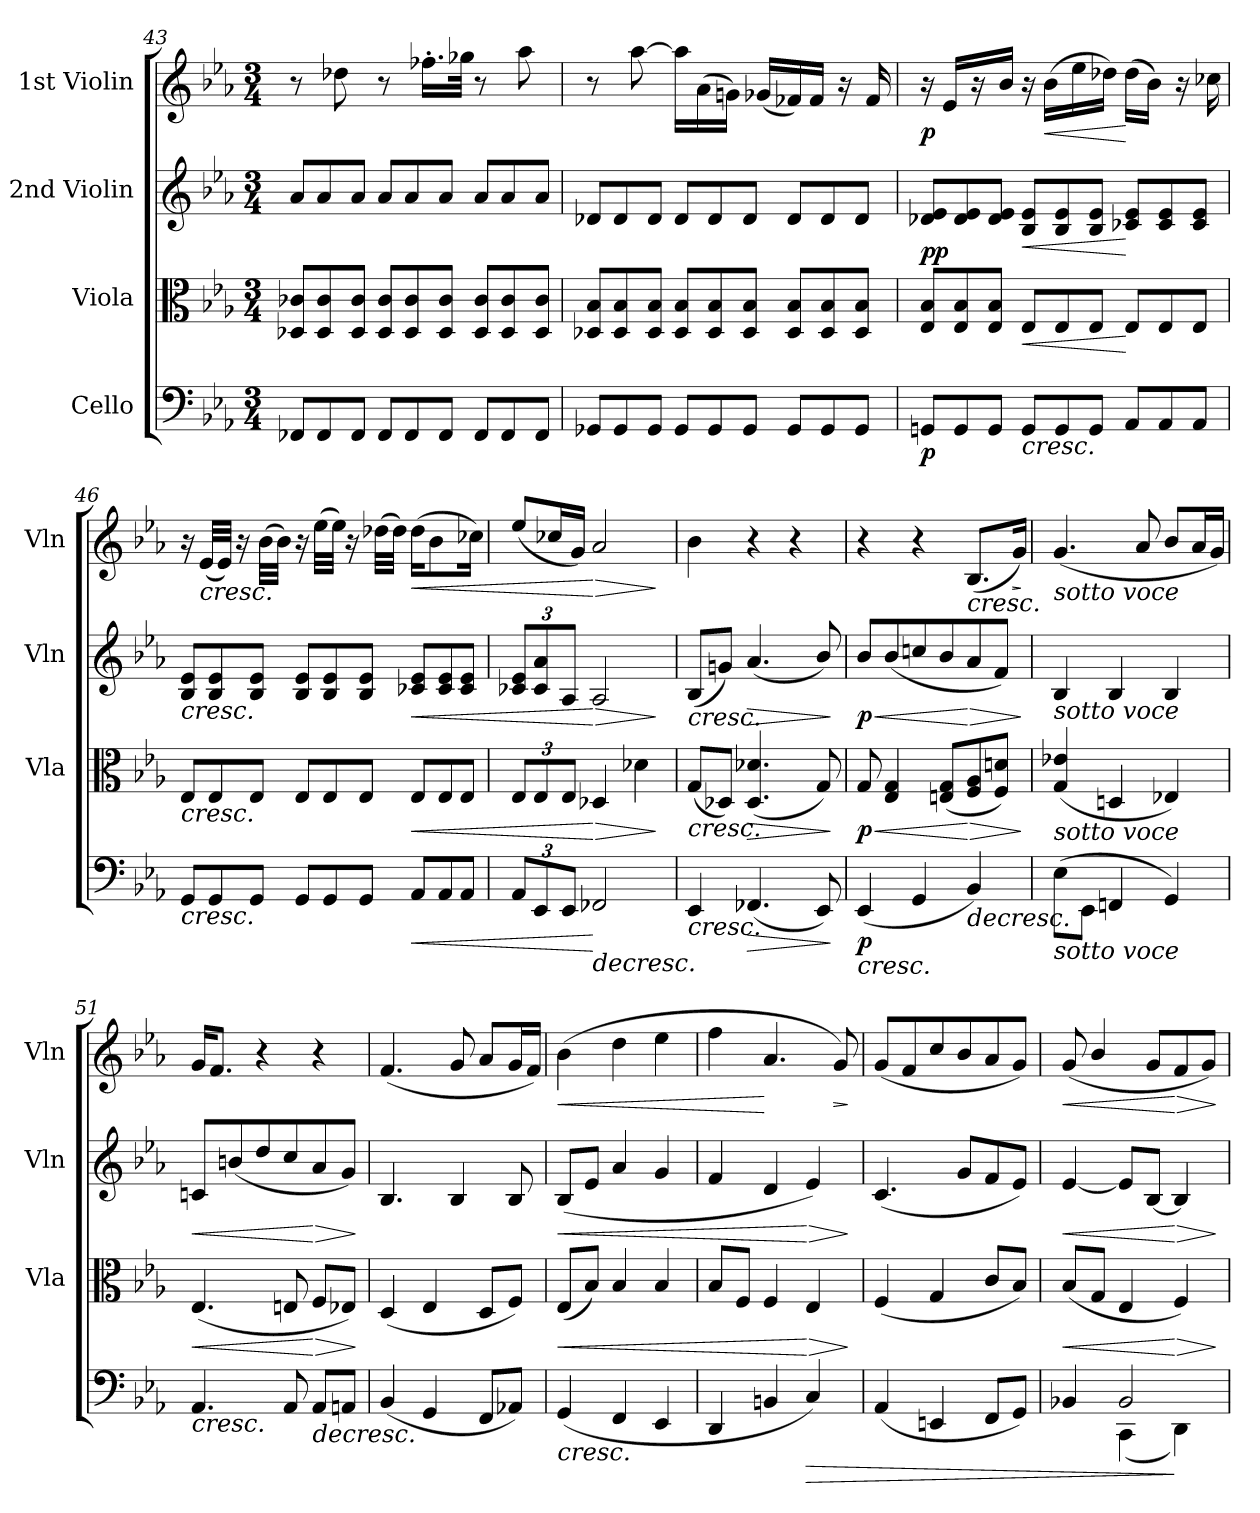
**kern	**dynam	**kern	**dynam	**kern	**dynam	**kern	**dynam
*part4	*part4	*part3	*part3	*part2	*part2	*part1	*part1
*staff4	*staff4	*staff3	*staff3	*staff2	*staff2	*staff1	*staff1
*I"Cello	*	*I"Viola	*	*I"2nd Violin	*	*I"1st Violin	*
*	*	*I'Vla	*	*I'Vln	*	*I'Vln	*
*clefF4	*	*clefC3	*	*clefG2	*	*clefG2	*
*k[b-e-a-]	*	*k[b-e-a-]	*	*k[b-e-a-]	*	*k[b-e-a-]	*
*E-:	*	*E-:	*	*E-:	*	*E-:	*
*M3/4	*	*M3/4	*	*M3/4	*	*M3/4	*
*Xtuplet	*	*Xtuplet	*	*Xtuplet	*	*	*
=43	=43	=43	=43	=43	=43	=43	=43
12FF-X/L	.	12D-X/ 12c-X/L	.	12a-/L	.	8r	.
12FF-/	.	12D-/ 12c-/	.	12a-/	.	.	.
.	.	.	.	.	.	8dd-X\	.
12FF-/J	.	12D-/ 12c-/J	.	12a-/J	.	.	.
12FF-/L	.	12D-/ 12c-/L	.	12a-/L	.	8r	.
12FF-/	.	12D-/ 12c-/	.	12a-/	.	.	.
.	.	.	.	.	.	16.ff-X'\LL	.
12FF-/J	.	12D-/ 12c-/J	.	12a-/J	.	.	.
.	.	.	.	.	.	32gg-X\JJk	.
12FF-/L	.	12D-/ 12c-/L	.	12a-/L	.	8r	.
12FF-/	.	12D-/ 12c-/	.	12a-/	.	.	.
.	.	.	.	.	.	8aa-\	.
12FF-/J	.	12D-/ 12c-/J	.	12a-/J	.	.	.
=44	=44	=44	=44	=44	=44	=44	=44
12GG-X/L	.	12D-X/ 12B-/L	.	12d-X/L	.	8r	.
12GG-/	.	12D-/ 12B-/	.	12d-/	.	.	.
.	.	.	.	.	.	[8aa-\	.
12GG-/J	.	12D-/ 12B-/J	.	12d-/J	.	.	.
12GG-/L	.	12D-/ 12B-/L	.	12d-/L	.	16aa-\LL]	.
.	.	.	.	.	.	(>16a-\	.
12GG-/	.	12D-/ 12B-/	.	12d-/	.	.	.
.	.	.	.	.	.	16gn\JJ)	.
12GG-/J	.	12D-/ 12B-/J	.	12d-/J	.	.	.
.	.	.	.	.	.	(<16g-X/LL	.
12GG-/L	.	12D-/ 12B-/L	.	12d-/L	.	16f-X/)	.
.	.	.	.	.	.	16f-/JJ	.
12GG-/	.	12D-/ 12B-/	.	12d-/	.	.	.
.	.	.	.	.	.	16r	.
12GG-/J	.	12D-/ 12B-/J	.	12d-/J	.	.	.
.	.	.	.	.	.	16f-/	.
=45	=45	=45	=45	=45	=45	=45	=45
!	!LO:DY:b	!	!LO:DY:a	!	!	!	!
!	!	!	!LO:DY:n=1:b	!	!	!	!LO:DY:b
12GGn/L	p	12E-/ 12B-/L	p p	12d-X/ 12e-/L	.	16r	p
.	.	.	.	.	.	16e-/LL	.
12GG/	.	12E-/ 12B-/	.	12d-/ 12e-/	.	.	.
.	.	.	.	.	.	16r	.
12GG/J	.	12E-/ 12B-/J	.	12d-/ 12e-/J	.	.	.
.	.	.	.	.	.	16b-/JJ	.
!	!LO:HP:b	!	!LO:HP:b	!	!LO:HP:b	!	!
12GG/L	<	12E-/L	<	12B-/ 12e-/L	<	16r	.
!	!	!	!	!	!	!	!LO:HP:b
.	.	.	.	.	.	(>16b-\LL	<
12GG/	.	12E-/	.	12B-/ 12e-/	.	.	.
.	.	.	.	.	.	16ee-\	.
12GG/J	.	12E-/J	.	12B-/ 12e-/J	.	.	.
.	.	.	.	.	.	16dd-X\JJ)	.
12AA-/L	.	12E-/L	[	12c-X/ 12e-/L	[	(>16dd-\LL	[
.	.	.	.	.	.	16b-\JJ)	.
12AA-/	.	12E-/	.	12c-/ 12e-/	.	.	.
.	.	.	.	.	.	16r	.
12AA-/J	.	12E-/J	.	12c-/ 12e-/J	.	.	.
.	.	.	.	.	.	16cc-X\	.
=46	=46	=46	=46	=46	=46	=46	=46
!	!	!	!	!LO:TX:b:i:t=cresc.	!	!	!
!	!	!LO:TX:b:i:t=cresc.	!	!	!	!	!
!LO:TX:b:i:t=cresc.	!	!	!	!	!	!	!
12GG/L	.	12E-/L	.	12B-/ 12e-/L	.	16r	.
!	!	!	!	!	!	!LO:TX:b:i:t=cresc.	!
.	.	.	.	.	.	(<32e-/LLL	.
12GG/	.	12E-/	.	12B-/ 12e-/	.	.	.
.	.	.	.	.	.	32e-/JJJ)	.
.	.	.	.	.	.	16r	.
12GG/J	.	12E-/J	.	12B-/ 12e-/J	.	.	.
.	.	.	.	.	.	(>32b-\LLL	.
.	.	.	.	.	.	32b-\JJJ)	.
12GG/L	.	12E-/L	.	12B-/ 12e-/L	.	16r	.
.	.	.	.	.	.	(>32ee-\LLL	.
12GG/	.	12E-/	.	12B-/ 12e-/	.	.	.
.	.	.	.	.	.	32ee-\JJJ)	.
.	.	.	.	.	.	16r	.
12GG/J	.	12E-/J	.	12B-/ 12e-/J	.	.	.
.	.	.	.	.	.	(>32dd-X\LLL	.
.	.	.	.	.	.	32dd-\JJJ)	.
!	!LO:HP:b	!	!LO:HP:b	!	!LO:HP:b	!	!LO:HP:b
12AA-/L	<	12E-/L	<	12c-X/ 12e-/L	<	(>16dd-\KL	<
.	.	.	.	.	.	8b-\	.
12AA-/	.	12E-/	.	12c-/ 12e-/	.	.	.
12AA-/J	.	12E-/J	.	12c-/ 12e-/J	.	.	.
.	.	.	.	.	.	16cc-X\Jk)	.
=47	=47	=47	=47	=47	=47	=47	=47
*tuplet	*	*	*	*	*	*	*
*Xbrackettup	*	*tuplet	*	*	*	*	*
*	*	*Xbrackettup	*	*tuplet	*	*	*
*	*	*	*	*Xbrackettup	*	*	*
12AA-/L	.	12E-/L	.	12c-X/ 12e-/L	.	(<8ee-/L	.
12EE-/	.	12E-/	.	12c-/ 12a-/	.	.	.
.	.	.	.	.	.	16cc-X/L	.
12EE-/J	.	12E-/J	.	12A-/J	.	.	.
.	.	.	.	.	.	16g/JJ)	.
!	!LO:HP:n=1:b	!	!LO:HP:n=1:b	!	!LO:HP:n=1:b	!	!LO:HP:n=1:b
2FF-X/	[ >	4D-X/	[ >	2A-/	[ >	2a-/	[ >
.	.	4d-X\	.	.	.	.	.
.	[	.	]	.	]	.	]
=48	=48	=48	=48	=48	=48	=48	=48
!	!	!	!	!LO:TX:b:i:t=cresc.	!	!	!
!	!	!LO:TX:b:i:t=cresc.	!	!	!	!	!
!LO:TX:b:i:t=cresc.	!	!	!	!	!	!	!
4EE-/	.	(<8G/L	.	(<8B-/L	.	4b-\	.
.	.	8D-X/J)	.	8gn/J)	.	.	.
!	!LO:HP:b	!	!LO:HP:b	!	!LO:HP:b	!	!
(<4.FF-X/	>	(<4.D-/ 4.d-X/	>	(<4.a-/	>	4r	.
.	.	.	.	.	.	4r	.
8EE-/)	.	8G/)	.	8b-/)	.	.	.
.	]	.	]	.	]	.	.
=49	=49	=49	=49	=49	=49	=49	=49
!	!LO:HP:b	!	!LO:HP:b	!	!LO:HP:b	!	!
!	!LO:DY:n=1:b	!	!LO:DY:n=1:b	!	!LO:DY:n=1:b	!	!
(<4EE-/	< p	8G/	< p	8b-/L	< p	4r	.
.	.	4E-/ 4G/	.	(<8b-/	.	.	.
4GG/	.	.	.	8ccn/	.	4r	.
.	.	(<8En/ 8G/L	.	8b-/	.	.	.
!	!LO:HP:n=1:b	!	!LO:HP:n=1:b	!	!LO:HP:n=1:b	!	!LO:HP:b
4BB-/)	] >	8F/ 8A-/	[ >	8a-/	[ >	(<8.B-/L	<
.	.	8F/ 8dn/J)	.	8f/J)	.	.	.
!	!	!	!	!	!	!	!LO:HP:b
.	.	.	.	.	.	16g/Jk)	>
.	[	.	]	.	]	.	[ ]
=50	=50	=50	=50	=50	=50	=50	=50
!	!	!	!	!	!	!LO:TX:b:i:t=sotto voce	!
!	!	!	!	!LO:TX:b:i:t=sotto voce	!	!	!
!	!	!LO:TX:b:i:t=sotto voce	!	!	!	!	!
!LO:TX:b:i:t=sotto voce	!	!	!	!	!	!	!
(>8E-\L	.	(<4G/ 4e-X/	.	4B-/	.	(<4.g/	.
8EE-\J	.	.	.	.	.	.	.
4FFn/	.	4Dn/	.	4B-/	.	.	.
.	.	.	.	.	.	8a-/	.
4GG/)	.	4E-X/)	.	4B-/	.	8b-/L	.
.	.	.	.	.	.	16a-/L	.
.	.	.	.	.	.	16g/JJ)	.
=51	=51	=51	=51	=51	=51	=51	=51
!	!LO:HP:b	!	!LO:HP:b	!	!LO:HP:b	!	!
4.AA-/	<	(<4.E-/	<	8cn/L	<	16g/KL	.
.	.	.	.	.	.	8.f/J	.
.	.	.	.	(<8bn/	.	.	.
.	.	.	.	8dd/	.	4r	.
8AA-/	.	8En/	.	8cc/	.	.	.
!	!LO:HP:n=1:b	!	!LO:HP:n=1:b	!	!LO:HP:n=1:b	!	!
8AA-/L	] >	8F/L	[ >	8a-/	[ >	4r	.
8AAn/J	.	8E-X/J)	.	8g/J)	.	.	.
.	[	.	]	.	]	.	.
=52	=52	=52	=52	=52	=52	=52	=52
(<4BB-/	.	(<4D/	.	4.B-/	.	(<4.f/	.
4GG/	.	4E-/	.	.	.	.	.
.	.	.	.	4B-/	.	8g/	.
8FF/L	.	8D/L	.	.	.	8a-/L	.
8AA-X/J)	.	8F/J)	.	8B-/	.	16g/L	.
.	.	.	.	.	.	16f/JJ)	.
=53	=53	=53	=53	=53	=53	=53	=53
!	!LO:HP:b	!	!LO:HP:b	!	!LO:HP:b	!	!LO:HP:b
(>4GG/	<	(<8E-/L	<	(>8B-/L	<	(>4b-\	<
.	.	8B-/J)	.	8e-/J	.	.	.
4FF/	.	4B-/	.	4a-/	.	4dd\	.
4EE-/	.	4B-/	.	4g/	.	4ee-\	.
=54	=54	=54	=54	=54	=54	=54	=54
4DD/	.	8B-/L	.	4f/	.	4ff\	.
.	.	8F/J	.	.	.	.	.
4BBn/	.	4F/	.	4d/	.	4.a-/	[
!	!LO:HP:n=1:b	!	!LO:HP:n=1:b	!	!LO:HP:n=1:b	!	!
4C/)	] >	4E-/	[ >	4e-/)	[ >	.	.
!	!	!	!	!	!	!	!LO:HP:b
.	.	.	.	.	.	8g/)	>
.	[	.	]	.	]	.	]
=55	=55	=55	=55	=55	=55	=55	=55
(<4AA-/	.	(<4F/	.	(<4.c/	.	(<8g/L	.
.	.	.	.	.	.	8f/	.
4EEn/	.	4G/	.	.	.	8cc/	.
.	.	.	.	8g/L	.	8b-/	.
8FF/L	.	8c/L	.	8f/	.	8a-/	.
8GG/J)	.	8B-/J)	.	8e-/J)	.	8g/J)	.
=56	=56	=56	=56	=56	=56	=56	=56
*^	*	*	*	*	*	*	*
!	!	!	!	!LO:HP:b	!	!LO:HP:b	!	!LO:HP:b
4BB-X/	4ryy	.	(<8B-/L	<	[4e-/	<	(<8g/	<
.	.	.	8G/J	.	.	.	4b-/	.
2BB-/	(<4CC\	.	4E-/	.	8e-/L]	.	.	.
.	.	.	.	.	[8B-/J	.	8g/L	.
!	!	!	!	!LO:HP:n=1:b	!	!LO:HP:n=1:b	!	!LO:HP:n=1:b
.	4DD\)	]	4F/)	[ >	4B-/]	[ >	8f/	[ >
.	.	.	.	.	.	.	8g/J)	.
*v	*v	*	*	*	*	*	*	*
.	.	.	]	.	]	.	]
=	=	=	=	=	=	=	=
*-	*-	*-	*-	*-	*-	*-	*-
